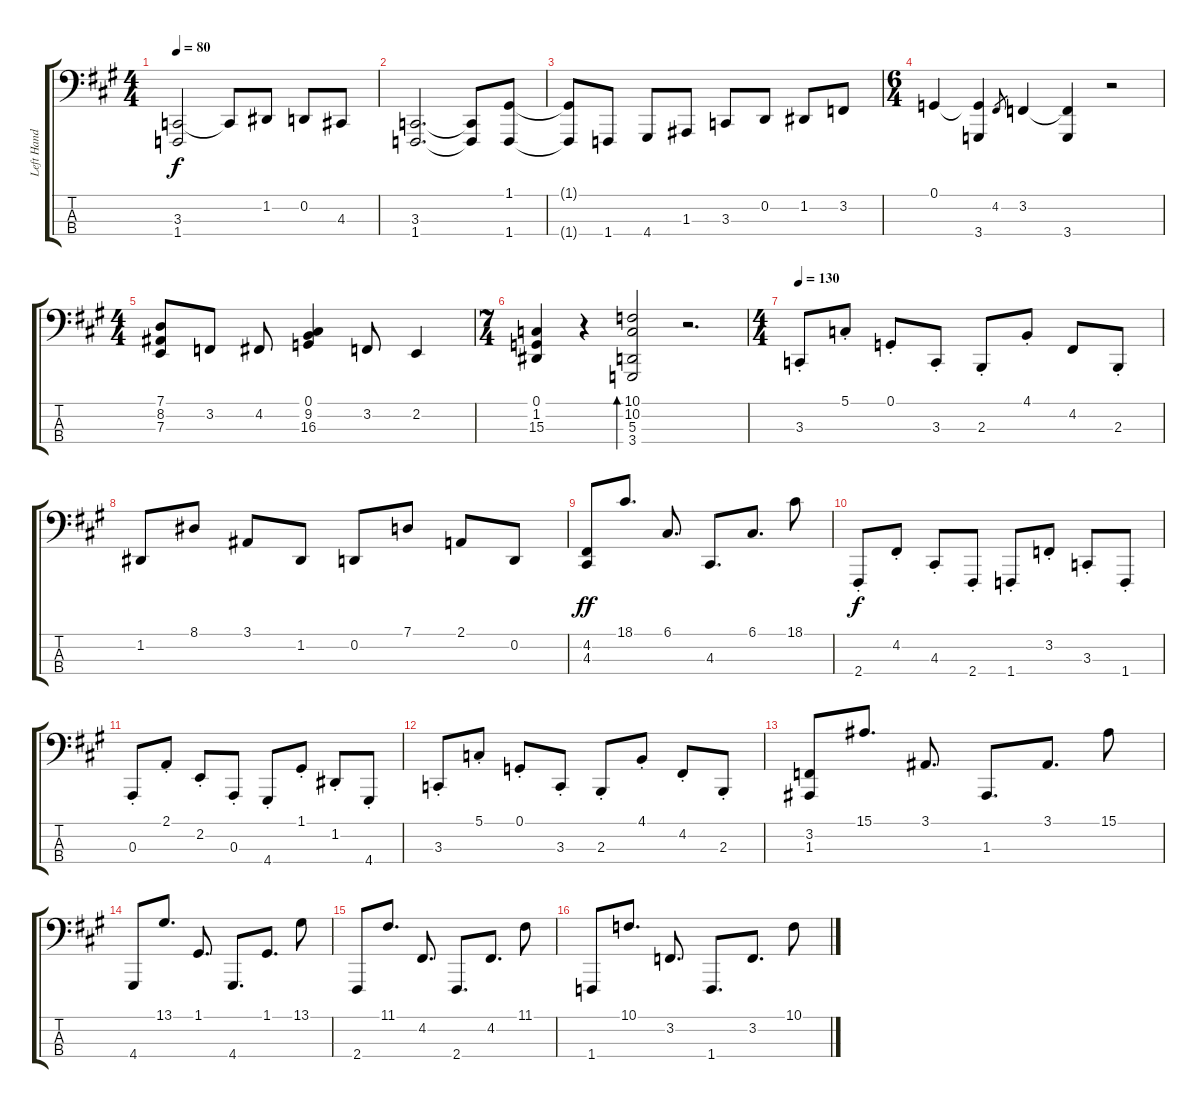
\track ("Left Hand" "Left Hand") {instrument acousticgrandpiano}
\staff {score tabs}
\tuning (G2 D2 A1 E1) {hide}
\ts (4 4)
\tempo 80
\clef f4
\ks a
(3.3 1.4).2{dy f} 3.3{t}.8 1.2.8 0.2.8 4.3.8 |
(3.3 1.4).2{d} (3.3{t} 1.4{t}).8 (1.1 1.4).8 |
(1.1{t} 1.4{t}).8 1.4.8 4.4.8 1.3.8 3.3.8 0.2.8 1.2.8 3.2.8 |
\ts (6 4)
0.1.4 (0.1{t} 3.4).4 4.2.8{gr} 3.2.4 (3.2{t} 3.4).4 r.2 |
\ts (4 4)
(7.1 8.2 7.3).8 3.2.8 4.2.8 (0.1 9.2 16.3).4 3.2.8 2.2.4 |
\ts (7 4)
(0.1 1.2 15.3).4 r.4 (10.1 10.2 5.3 3.4).2{bd 480} r.2{d} |
\ts (4 4)
\tempo 130
3.3{st}.8 5.1{st}.8 0.1{st}.8 3.3{st}.8 2.3{st}.8 4.1{st}.8 4.2.8 2.3{st}.8 |
1.2.8 8.1.8 3.1.8 1.2.8 0.2.8 7.1.8 2.1.8 0.2.8 |
(4.2 4.3).8{dy ff} 18.1.8{d} 6.1.8{d} 4.3.8{d} 6.1.8{d} 18.1.8 |
2.4{st}.8{dy f} 4.2{st}.8 4.3{st}.8 2.4{st}.8 1.4{st}.8 3.2{st}.8 3.3{st}.8 1.4{st}.8 |
0.3{st}.8 2.1{st}.8 2.2{st}.8 0.3{st}.8 4.4{st}.8 1.1{st}.8 1.2{st}.8 4.4{st}.8 |
3.3{st}.8 5.1{st}.8 0.1{st}.8 3.3{st}.8 2.3{st}.8 4.1{st}.8 4.2{st}.8 2.3{st}.8 |
(3.2 1.3).8 15.1.8{d} 3.1.8{d} 1.3.8{d} 3.1.8{d} 15.1.8 |
4.4.8 13.1.8{d} 1.1.8{d} 4.4.8{d} 1.1.8{d} 13.1.8 |
2.4.8 11.1.8{d} 4.2.8{d} 2.4.8{d} 4.2.8{d} 11.1.8 |
1.4.8 10.1.8{d} 3.2.8{d} 1.4.8{d} 3.2.8{d} 10.1.8
